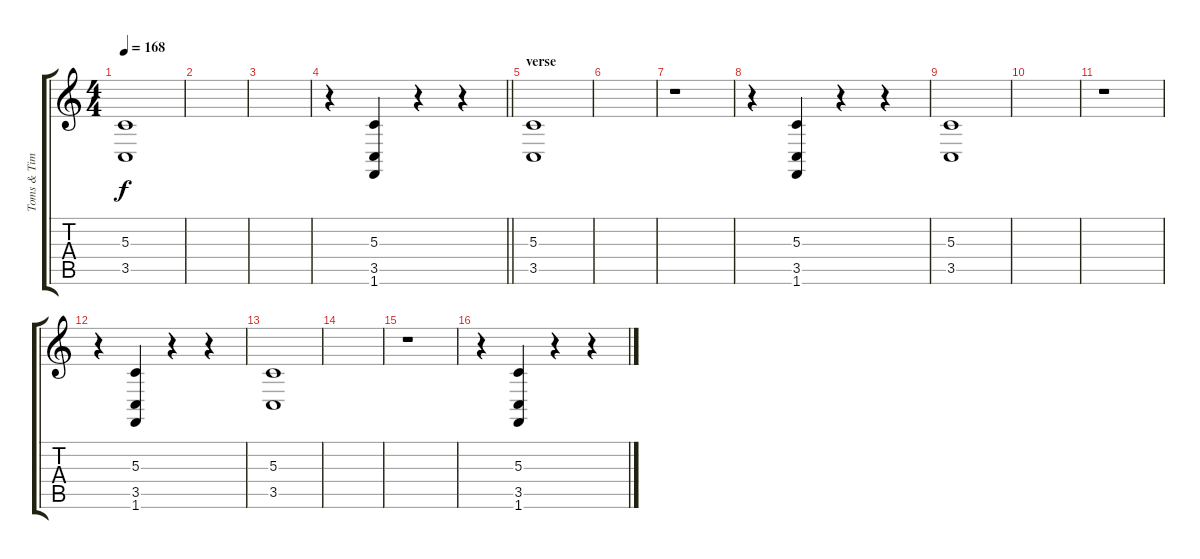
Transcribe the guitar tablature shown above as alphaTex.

\track ("Toms & Timpani" "Toms & Tim") {instrument melodictom}
\staff {score tabs}
\tuning (E4 B3 G3 D3 A2 E2) {hide}
\ts (4 4)
\tempo 168
\clef g2
\ks c
(5.3 3.5).1{dy f} |
|
|
\barLineRight lightlight
r.4 (5.3 3.5 1.6).4 r.4 r.4 |
\section ("" "verse")
(5.3 3.5).1 |
|
r.1 |
r.4 (5.3 3.5 1.6).4 r.4 r.4 |
(5.3 3.5).1 |
|
r.1 |
r.4 (5.3 3.5 1.6).4 r.4 r.4 |
(5.3 3.5).1 |
|
r.1 |
r.4 (5.3 3.5 1.6).4 r.4 r.4
